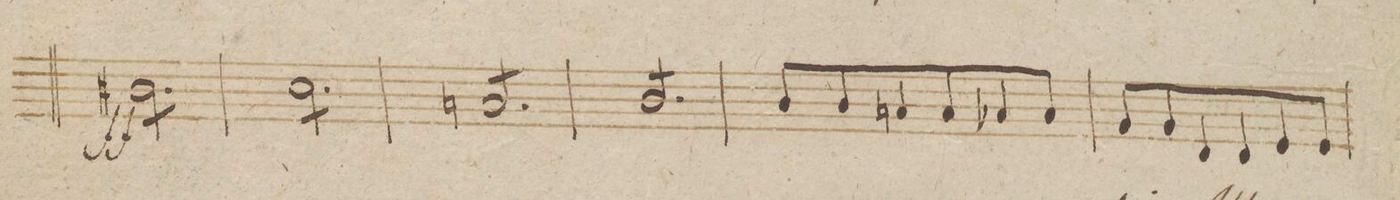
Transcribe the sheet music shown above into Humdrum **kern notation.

**kern	**dynam
*I"Viola.	*
*clefC3	*
*k[b-]	*
*met(c)	*
*M3/4	*
*tremolo	*
*2\right	*
16c#X\LL	ff
16c#\	.
16c#\	.
16c#\	.
16c#\	.
16c#\	.
16c#\	.
16c#\	.
16c#\	.
16c#\	.
16c#\	.
16c#\JJ	.
=24	=24
16d\LL	.
16d\	.
16d\	.
16d\	.
16d\	.
16d\	.
16d\	.
16d\	.
16d\	.
16d\	.
16d\	.
16d\JJ	.
=25	=25
16Bn/LL	.
16B/	.
16B/	.
16B/	.
16B/	.
16B/	.
16B/	.
16B/	.
16B/	.
16B/	.
16B/	.
16B/JJ	.
=26	=26
16c/LL	.
16c/	.
16c/	.
16c/	.
16c/	.
16c/	.
16c/	.
16c/	.
16c/	.
16c/	.
16c/	.
16c/JJ	.
*Xtremolo	*
=27	=27
8c/L	.
8c/	.
8Bn/	.
8B/	.
8B-X/	.
8B-/J	.
=28	=28
8A/L	.
8A/	.
8E/	.
8E/	.
8F/	.
8F/J	.
=29	=29
*-	*-
